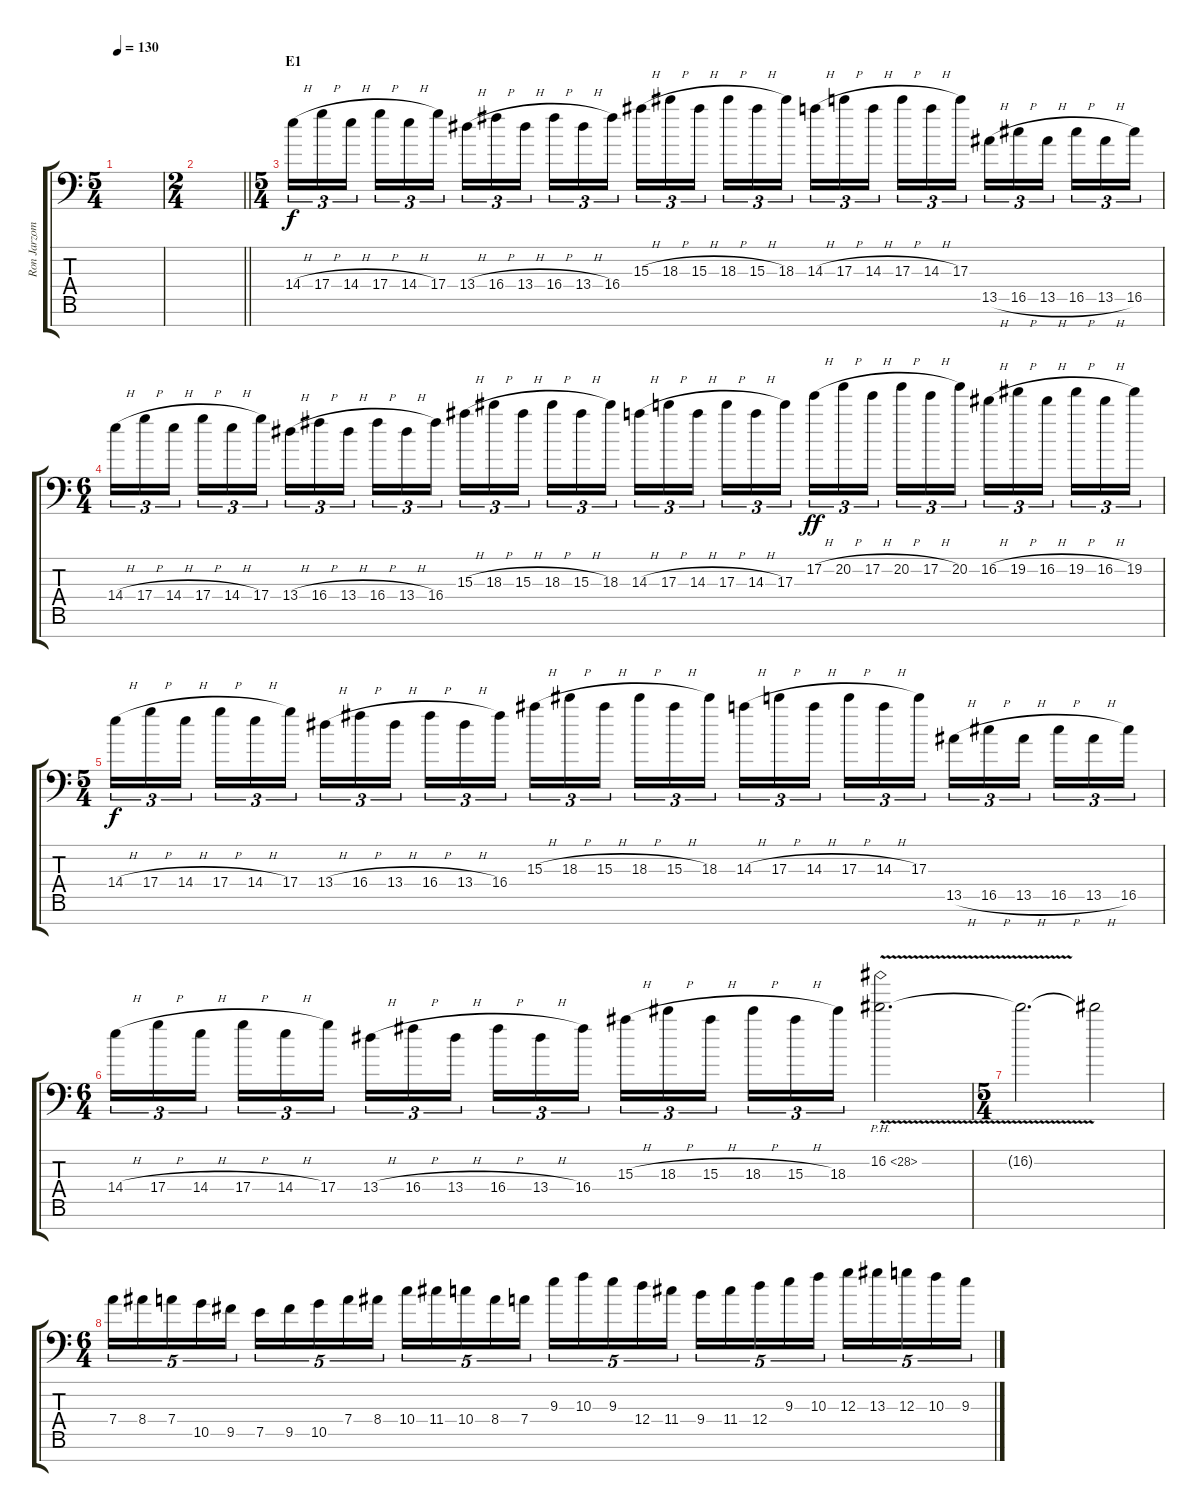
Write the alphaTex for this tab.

\track ("Ron Jarzombek Lead 3" "Ron Jarzom") {instrument distortionguitar}
\staff {score tabs}
\tuning (E4 B3 G3 D3 A2 E2 A1) {hide}
\ts (5 4)
\tempo 130
\clef f4
\ks c
|
\ts (2 4)
\barLineRight lightlight
|
\ts (5 4)
\section ("" "E1")
14.4{h}.16{tu (3 2) instrument distortionguitar} 17.4{h}.16{tu (3 2)} 14.4{h}.16{tu (3 2) beam splitsecondary} 17.4{h}.16{tu (3 2)} 14.4{h}.16{tu (3 2)} 17.4.16{tu (3 2)} 13.4{h}.16{tu (3 2)} 16.4{h}.16{tu (3 2)} 13.4{h}.16{tu (3 2) beam splitsecondary} 16.4{h}.16{tu (3 2)} 13.4{h}.16{tu (3 2)} 16.4.16{tu (3 2)} 15.3{h}.16{tu (3 2)} 18.3{h}.16{tu (3 2)} 15.3{h}.16{tu (3 2) beam splitsecondary} 18.3{h}.16{tu (3 2)} 15.3{h}.16{tu (3 2)} 18.3.16{tu (3 2)} 14.3{h}.16{tu (3 2)} 17.3{h}.16{tu (3 2)} 14.3{h}.16{tu (3 2) beam splitsecondary} 17.3{h}.16{tu (3 2)} 14.3{h}.16{tu (3 2)} 17.3.16{tu (3 2)} 13.5{h}.16{tu (3 2)} 16.5{h}.16{tu (3 2)} 13.5{h}.16{tu (3 2) beam splitsecondary} 16.5{h}.16{tu (3 2)} 13.5{h}.16{tu (3 2)} 16.5.16{tu (3 2)} |
\ts (6 4)
14.4{h}.16{tu (3 2)} 17.4{h}.16{tu (3 2)} 14.4{h}.16{tu (3 2) beam splitsecondary} 17.4{h}.16{tu (3 2)} 14.4{h}.16{tu (3 2)} 17.4.16{tu (3 2) beam splitsecondary} 13.4{h}.16{tu (3 2)} 16.4{h}.16{tu (3 2)} 13.4{h}.16{tu (3 2) beam splitsecondary} 16.4{h}.16{tu (3 2)} 13.4{h}.16{tu (3 2)} 16.4.16{tu (3 2) beam splitsecondary} 15.3{h}.16{tu (3 2)} 18.3{h}.16{tu (3 2)} 15.3{h}.16{tu (3 2) beam splitsecondary} 18.3{h}.16{tu (3 2)} 15.3{h}.16{tu (3 2)} 18.3.16{tu (3 2)} 14.3{h}.16{tu (3 2)} 17.3{h}.16{tu (3 2)} 14.3{h}.16{tu (3 2) beam splitsecondary} 17.3{h}.16{tu (3 2)} 14.3{h}.16{tu (3 2)} 17.3.16{tu (3 2) beam splitsecondary} 17.2{h}.16{tu (3 2) dy ff} 20.2{h}.16{tu (3 2)} 17.2{h}.16{tu (3 2) beam splitsecondary} 20.2{h}.16{tu (3 2)} 17.2{h}.16{tu (3 2)} 20.2.16{tu (3 2) beam splitsecondary} 16.2{h}.16{tu (3 2)} 19.2{h}.16{tu (3 2)} 16.2{h}.16{tu (3 2) beam splitsecondary} 19.2{h}.16{tu (3 2)} 16.2{h}.16{tu (3 2)} 19.2.16{tu (3 2)} |
\ts (5 4)
14.4{h}.16{tu (3 2) dy f} 17.4{h}.16{tu (3 2)} 14.4{h}.16{tu (3 2) beam splitsecondary} 17.4{h}.16{tu (3 2)} 14.4{h}.16{tu (3 2)} 17.4.16{tu (3 2)} 13.4{h}.16{tu (3 2)} 16.4{h}.16{tu (3 2)} 13.4{h}.16{tu (3 2) beam splitsecondary} 16.4{h}.16{tu (3 2)} 13.4{h}.16{tu (3 2)} 16.4.16{tu (3 2)} 15.3{h}.16{tu (3 2)} 18.3{h}.16{tu (3 2)} 15.3{h}.16{tu (3 2) beam splitsecondary} 18.3{h}.16{tu (3 2)} 15.3{h}.16{tu (3 2)} 18.3.16{tu (3 2)} 14.3{h}.16{tu (3 2)} 17.3{h}.16{tu (3 2)} 14.3{h}.16{tu (3 2) beam splitsecondary} 17.3{h}.16{tu (3 2)} 14.3{h}.16{tu (3 2)} 17.3.16{tu (3 2)} 13.5{h}.16{tu (3 2)} 16.5{h}.16{tu (3 2)} 13.5{h}.16{tu (3 2) beam splitsecondary} 16.5{h}.16{tu (3 2)} 13.5{h}.16{tu (3 2)} 16.5.16{tu (3 2)} |
\ts (6 4)
14.4{h}.16{tu (3 2)} 17.4{h}.16{tu (3 2)} 14.4{h}.16{tu (3 2) beam splitsecondary} 17.4{h}.16{tu (3 2)} 14.4{h}.16{tu (3 2)} 17.4.16{tu (3 2) beam splitsecondary} 13.4{h}.16{tu (3 2)} 16.4{h}.16{tu (3 2)} 13.4{h}.16{tu (3 2) beam splitsecondary} 16.4{h}.16{tu (3 2)} 13.4{h}.16{tu (3 2)} 16.4.16{tu (3 2) beam splitsecondary} 15.3{h}.16{tu (3 2)} 18.3{h}.16{tu (3 2)} 15.3{h}.16{tu (3 2) beam splitsecondary} 18.3{h}.16{tu (3 2)} 15.3{h}.16{tu (3 2)} 18.3.16{tu (3 2)} 16.2{ph 12 v}.2{d} |
\ts (5 4)
16.2{t}.2{d} 16.2{t}.2 |
\ts (6 4)
7.4.16{tu (5 4)} 8.4.16{tu (5 4)} 7.4.16{tu (5 4)} 10.5.16{tu (5 4)} 9.5.16{tu (5 4) beam splitsecondary} 7.5.16{tu (5 4)} 9.5.16{tu (5 4)} 10.5.16{tu (5 4)} 7.4.16{tu (5 4)} 8.4.16{tu (5 4) beam splitsecondary} 10.4.16{tu (5 4)} 11.4.16{tu (5 4)} 10.4.16{tu (5 4)} 8.4.16{tu (5 4)} 7.4.16{tu (5 4)} 9.3.16{tu (5 4)} 10.3.16{tu (5 4)} 9.3.16{tu (5 4)} 12.4.16{tu (5 4)} 11.4.16{tu (5 4) beam splitsecondary} 9.4.16{tu (5 4)} 11.4.16{tu (5 4)} 12.4.16{tu (5 4)} 9.3.16{tu (5 4)} 10.3.16{tu (5 4) beam splitsecondary} 12.3.16{tu (5 4)} 13.3.16{tu (5 4)} 12.3.16{tu (5 4)} 10.3.16{tu (5 4)} 9.3.16{tu (5 4)}
